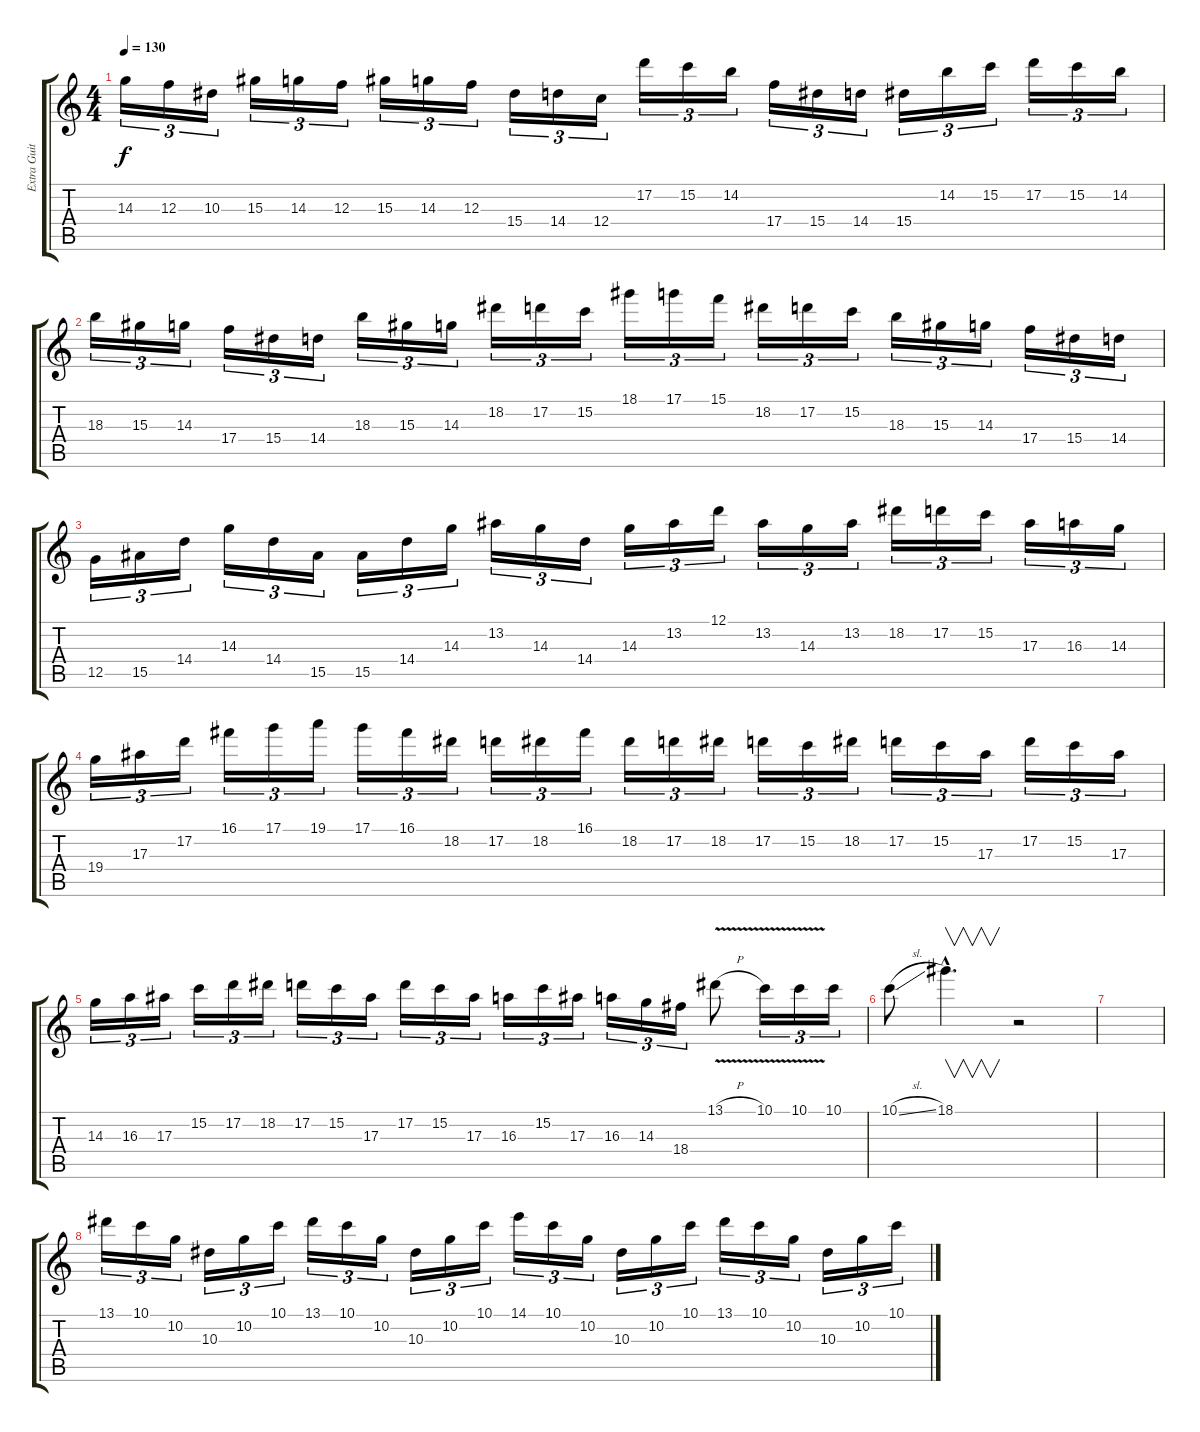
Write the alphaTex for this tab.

\track ("Extra Guitar #1" "Extra Guit") {instrument distortionguitar}
\staff {score tabs}
\tuning (D4 A3 F3 C3 G2 C2) {hide}
\ts (4 4)
\tempo 130
\clef g2
\ks c
14.3.16{tu (3 2) dy f} 12.3.16{tu (3 2)} 10.3.16{tu (3 2)} 15.3.16{tu (3 2)} 14.3.16{tu (3 2)} 12.3.16{tu (3 2)} 15.3.16{tu (3 2)} 14.3.16{tu (3 2)} 12.3.16{tu (3 2)} 15.4.16{tu (3 2)} 14.4.16{tu (3 2)} 12.4.16{tu (3 2)} 17.2.16{tu (3 2)} 15.2.16{tu (3 2)} 14.2.16{tu (3 2)} 17.4.16{tu (3 2)} 15.4.16{tu (3 2)} 14.4.16{tu (3 2)} 15.4.16{tu (3 2)} 14.2.16{tu (3 2)} 15.2.16{tu (3 2)} 17.2.16{tu (3 2)} 15.2.16{tu (3 2)} 14.2.16{tu (3 2)} |
18.3.16{tu (3 2)} 15.3.16{tu (3 2)} 14.3.16{tu (3 2)} 17.4.16{tu (3 2)} 15.4.16{tu (3 2)} 14.4.16{tu (3 2)} 18.3.16{tu (3 2)} 15.3.16{tu (3 2)} 14.3.16{tu (3 2)} 18.2.16{tu (3 2)} 17.2.16{tu (3 2)} 15.2.16{tu (3 2)} 18.1.16{tu (3 2)} 17.1.16{tu (3 2)} 15.1.16{tu (3 2)} 18.2.16{tu (3 2)} 17.2.16{tu (3 2)} 15.2.16{tu (3 2)} 18.3.16{tu (3 2)} 15.3.16{tu (3 2)} 14.3.16{tu (3 2)} 17.4.16{tu (3 2)} 15.4.16{tu (3 2)} 14.4.16{tu (3 2)} |
12.5.16{tu (3 2)} 15.5.16{tu (3 2)} 14.4.16{tu (3 2)} 14.3.16{tu (3 2)} 14.4.16{tu (3 2)} 15.5.16{tu (3 2)} 15.5.16{tu (3 2)} 14.4.16{tu (3 2)} 14.3.16{tu (3 2)} 13.2.16{tu (3 2)} 14.3.16{tu (3 2)} 14.4.16{tu (3 2)} 14.3.16{tu (3 2)} 13.2.16{tu (3 2)} 12.1.16{tu (3 2)} 13.2.16{tu (3 2)} 14.3.16{tu (3 2)} 13.2.16{tu (3 2)} 18.2.16{tu (3 2)} 17.2.16{tu (3 2)} 15.2.16{tu (3 2)} 17.3.16{tu (3 2)} 16.3.16{tu (3 2)} 14.3.16{tu (3 2)} |
19.4.16{tu (3 2)} 17.3.16{tu (3 2)} 17.2.16{tu (3 2)} 16.1.16{tu (3 2)} 17.1.16{tu (3 2)} 19.1.16{tu (3 2)} 17.1.16{tu (3 2)} 16.1.16{tu (3 2)} 18.2.16{tu (3 2)} 17.2.16{tu (3 2)} 18.2.16{tu (3 2)} 16.1.16{tu (3 2)} 18.2.16{tu (3 2)} 17.2.16{tu (3 2)} 18.2.16{tu (3 2)} 17.2.16{tu (3 2)} 15.2.16{tu (3 2)} 18.2.16{tu (3 2)} 17.2.16{tu (3 2)} 15.2.16{tu (3 2)} 17.3.16{tu (3 2)} 17.2.16{tu (3 2)} 15.2.16{tu (3 2)} 17.3.16{tu (3 2)} |
14.3.16{tu (3 2)} 16.3.16{tu (3 2)} 17.3.16{tu (3 2)} 15.2.16{tu (3 2)} 17.2.16{tu (3 2)} 18.2.16{tu (3 2)} 17.2.16{tu (3 2)} 15.2.16{tu (3 2)} 17.3.16{tu (3 2)} 17.2.16{tu (3 2)} 15.2.16{tu (3 2)} 17.3.16{tu (3 2)} 16.3.16{tu (3 2)} 15.2.16{tu (3 2)} 17.3.16{tu (3 2)} 16.3.16{tu (3 2)} 14.3.16{tu (3 2)} 18.4.16{tu (3 2)} 13.1{v h}.8 10.1{v}.16{tu (3 2)} 10.1{v}.16{tu (3 2)} 10.1.16{tu (3 2)} |
10.1{sl}.8 18.1{hac}.4{v d} r.2 |
|
13.1.16{tu (3 2)} 10.1.16{tu (3 2)} 10.2.16{tu (3 2)} 10.3.16{tu (3 2)} 10.2.16{tu (3 2)} 10.1.16{tu (3 2)} 13.1.16{tu (3 2)} 10.1.16{tu (3 2)} 10.2.16{tu (3 2)} 10.3.16{tu (3 2)} 10.2.16{tu (3 2)} 10.1.16{tu (3 2)} 14.1.16{tu (3 2)} 10.1.16{tu (3 2)} 10.2.16{tu (3 2)} 10.3.16{tu (3 2)} 10.2.16{tu (3 2)} 10.1.16{tu (3 2)} 13.1.16{tu (3 2)} 10.1.16{tu (3 2)} 10.2.16{tu (3 2)} 10.3.16{tu (3 2)} 10.2.16{tu (3 2)} 10.1.16{tu (3 2)}
